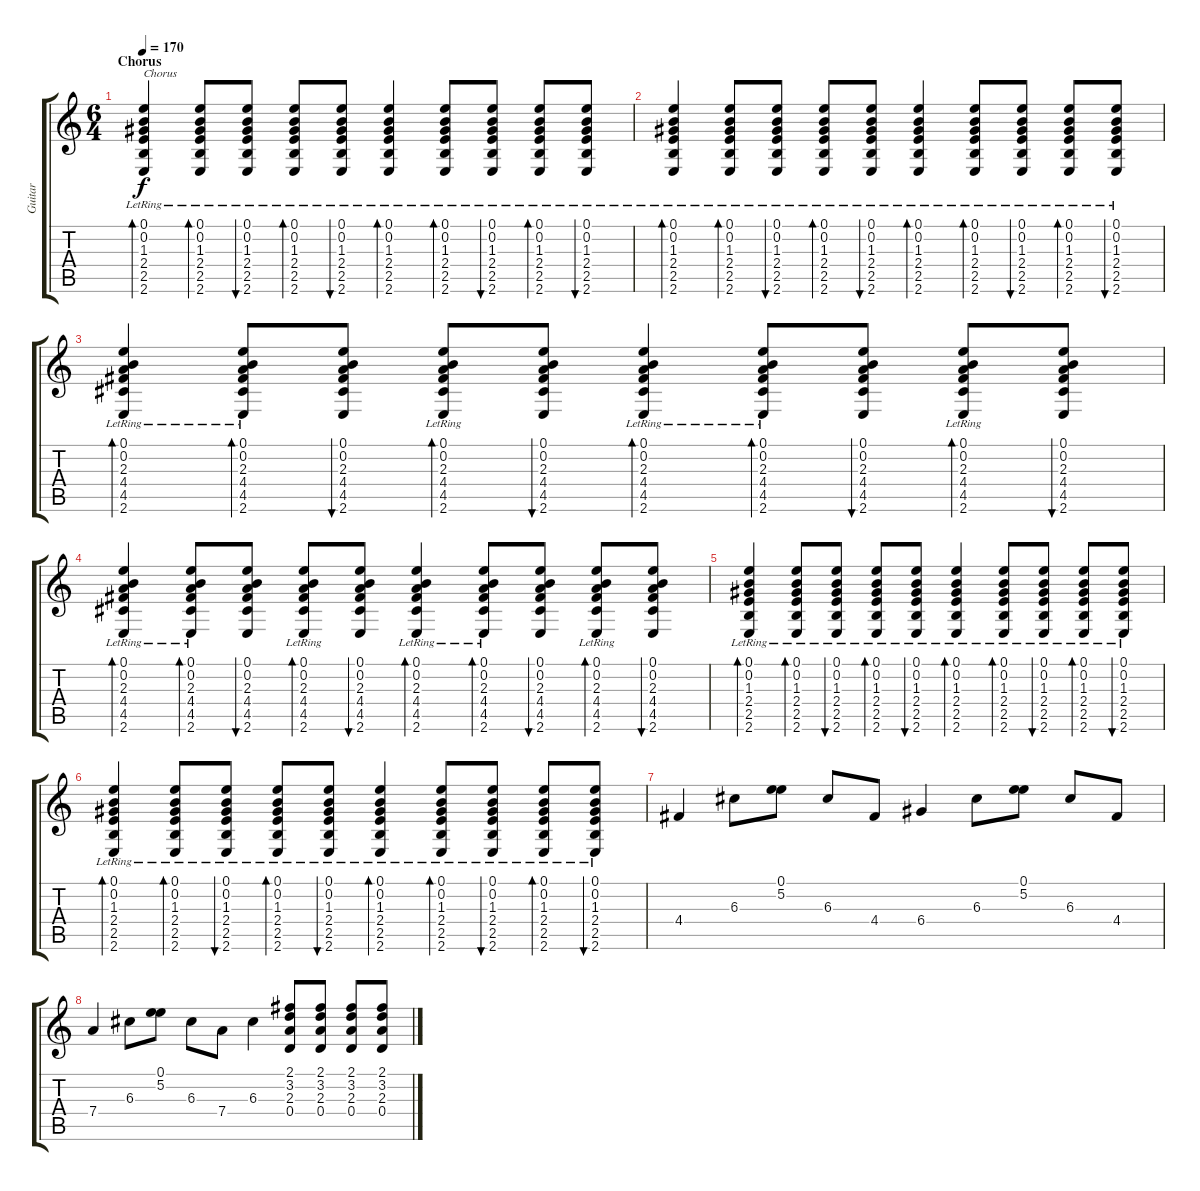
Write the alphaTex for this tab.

\track ("Guitar" "Guitar") {instrument acousticguitarsteel}
\staff {score tabs}
\tuning (E4 B3 G3 D3 A2 D2) {hide}
\ts (6 4)
\section ("" "Chorus")
\tempo 170
\clef g2
\ks c
(0.1 0.2 1.3{lr} 2.4{lr} 2.5 2.6).4{bd 60 txt "Chorus" dy f} (0.1 0.2 1.3{lr} 2.4{lr} 2.5 2.6).8{bd 30} (0.1 0.2 1.3{lr} 2.4 2.5 2.6).8{bu 30} (0.1 0.2 1.3{lr} 2.4{lr} 2.5 2.6).8{bd 30} (0.1 0.2 1.3{lr} 2.4 2.5 2.6).8{bu 30} (0.1 0.2 1.3{lr} 2.4 2.5 2.6).4{bd 60} (0.1 0.2 1.3{lr} 2.4{lr} 2.5 2.6).8{bd 30} (0.1 0.2 1.3{lr} 2.4 2.5 2.6).8{bu 30} (0.1 0.2 1.3{lr} 2.4{lr} 2.5 2.6).8{bd 30} (0.1 0.2 1.3{lr} 2.4 2.5 2.6).8{bu 30} |
(0.1 0.2 1.3{lr} 2.4{lr} 2.5 2.6).4{bd 60} (0.1 0.2 1.3{lr} 2.4{lr} 2.5 2.6).8{bd 30} (0.1 0.2 1.3{lr} 2.4 2.5 2.6).8{bu 30} (0.1 0.2 1.3{lr} 2.4{lr} 2.5 2.6).8{bd 30} (0.1 0.2 1.3{lr} 2.4 2.5 2.6).8{bu 30} (0.1 0.2 1.3{lr} 2.4 2.5 2.6).4{bd 60} (0.1 0.2 1.3{lr} 2.4{lr} 2.5 2.6).8{bd 30} (0.1 0.2 1.3{lr} 2.4 2.5 2.6).8{bu 30} (0.1 0.2 1.3{lr} 2.4{lr} 2.5 2.6).8{bd 30} (0.1 0.2 1.3{lr} 2.4 2.5 2.6).8{bu 30} |
(0.1 0.2 2.3 4.4 4.5{lr} 2.6{lr}).4{bd 60} (0.1 0.2 2.3 4.4 4.5{lr} 2.6{lr}).8{bd 30} (0.1 0.2 2.3 4.4 4.5 2.6).8{bu 30} (0.1 0.2 2.3 4.4{lr} 4.5 2.6).8{bd 30} (0.1 0.2 2.3 4.4 4.5 2.6).8{bu 30} (0.1 0.2 2.3 4.4 4.5 2.6{lr}).4{bd 60} (0.1 0.2 2.3 4.4 4.5{lr} 2.6{lr}).8{bd 30} (0.1 0.2 2.3 4.4 4.5 2.6).8{bu 30} (0.1 0.2 2.3 4.4{lr} 4.5 2.6).8{bd 30} (0.1 0.2 2.3 4.4 4.5 2.6).8{bu 30} |
(0.1 0.2 2.3 4.4 4.5{lr} 2.6{lr}).4{bd 60} (0.1 0.2 2.3 4.4 4.5{lr} 2.6{lr}).8{bd 30} (0.1 0.2 2.3 4.4 4.5 2.6).8{bu 30} (0.1 0.2 2.3 4.4{lr} 4.5 2.6).8{bd 30} (0.1 0.2 2.3 4.4 4.5 2.6).8{bu 30} (0.1 0.2 2.3 4.4 4.5 2.6{lr}).4{bd 60} (0.1 0.2 2.3 4.4 4.5{lr} 2.6{lr}).8{bd 30} (0.1 0.2 2.3 4.4 4.5 2.6).8{bu 30} (0.1 0.2 2.3 4.4{lr} 4.5 2.6).8{bd 30} (0.1 0.2 2.3 4.4 4.5 2.6).8{bu 30} |
(0.1 0.2 1.3{lr} 2.4{lr} 2.5 2.6).4{bd 60} (0.1 0.2 1.3{lr} 2.4{lr} 2.5 2.6).8{bd 30} (0.1 0.2 1.3{lr} 2.4 2.5 2.6).8{bu 30} (0.1 0.2 1.3{lr} 2.4{lr} 2.5 2.6).8{bd 30} (0.1 0.2 1.3{lr} 2.4 2.5 2.6).8{bu 30} (0.1 0.2 1.3{lr} 2.4 2.5 2.6).4{bd 60} (0.1 0.2 1.3{lr} 2.4{lr} 2.5 2.6).8{bd 30} (0.1 0.2 1.3{lr} 2.4 2.5 2.6).8{bu 30} (0.1 0.2 1.3{lr} 2.4{lr} 2.5 2.6).8{bd 30} (0.1 0.2 1.3{lr} 2.4 2.5 2.6).8{bu 30} |
(0.1 0.2 1.3{lr} 2.4{lr} 2.5 2.6).4{bd 60} (0.1 0.2 1.3{lr} 2.4{lr} 2.5 2.6).8{bd 30} (0.1 0.2 1.3{lr} 2.4 2.5 2.6).8{bu 30} (0.1 0.2 1.3{lr} 2.4{lr} 2.5 2.6).8{bd 30} (0.1 0.2 1.3{lr} 2.4 2.5 2.6).8{bu 30} (0.1 0.2 1.3{lr} 2.4 2.5 2.6).4{bd 60} (0.1 0.2 1.3{lr} 2.4{lr} 2.5 2.6).8{bd 30} (0.1 0.2 1.3{lr} 2.4 2.5 2.6).8{bu 30} (0.1 0.2 1.3{lr} 2.4{lr} 2.5 2.6).8{bd 30} (0.1 0.2 1.3{lr} 2.4 2.5 2.6).8{bu 30} |
4.4.4 6.3.8 (0.1 5.2).8 6.3.8 4.4.8 6.4.4 6.3.8 (0.1 5.2).8 6.3.8 4.4.8 |
7.4.4 6.3.8 (0.1 5.2).8 6.3.8 7.4.8 6.3.4 (2.1 3.2 2.3 0.4).8 (2.1 3.2 2.3 0.4).8 (2.1 3.2 2.3 0.4).8 (2.1 3.2 2.3 0.4).8
